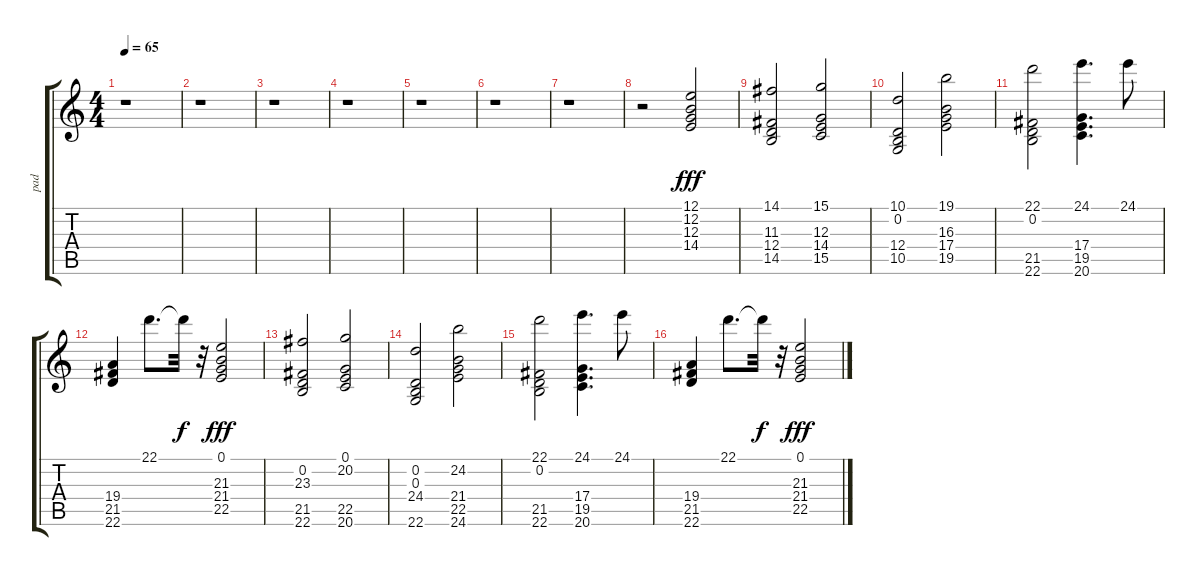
\track ("pad" "pad") {instrument stringensemble1}
\staff {score tabs}
\tuning (E4 B3 G3 D3 A2 E2) {hide}
\ts (4 4)
\tempo 65
\clef g2
\ks c
r.1{dy f} |
r.1 |
r.1 |
r.1 |
r.1 |
r.1 |
r.1 |
r.2 (12.1 12.2 12.3 14.4).2{dy fff} |
(14.1 11.3 12.4 14.5).2 (15.1 12.3 14.4 15.5).2 |
(10.1 0.2 12.4 10.5).2 (19.1 16.3 17.4 19.5).2 |
(22.1 0.2 21.5 22.6).2 (24.1 17.4 19.5 20.6).4{d} 24.1.8 |
(19.4 21.5 22.6).4 22.1.8{d} 22.1{t}.32{dy f} r.32 (0.1 21.3 21.4 22.5).2{dy fff} |
(0.2 23.3 21.5 22.6).2 (0.1 20.2 22.5 20.6).2 |
(0.2 0.3 24.4 22.6).2 (24.2 21.4 22.5 24.6).2 |
(22.1 0.2 21.5 22.6).2 (24.1 17.4 19.5 20.6).4{d} 24.1.8 |
(19.4 21.5 22.6).4 22.1.8{d} 22.1{t}.32{dy f} r.32 (0.1 21.3 21.4 22.5).2{dy fff}
